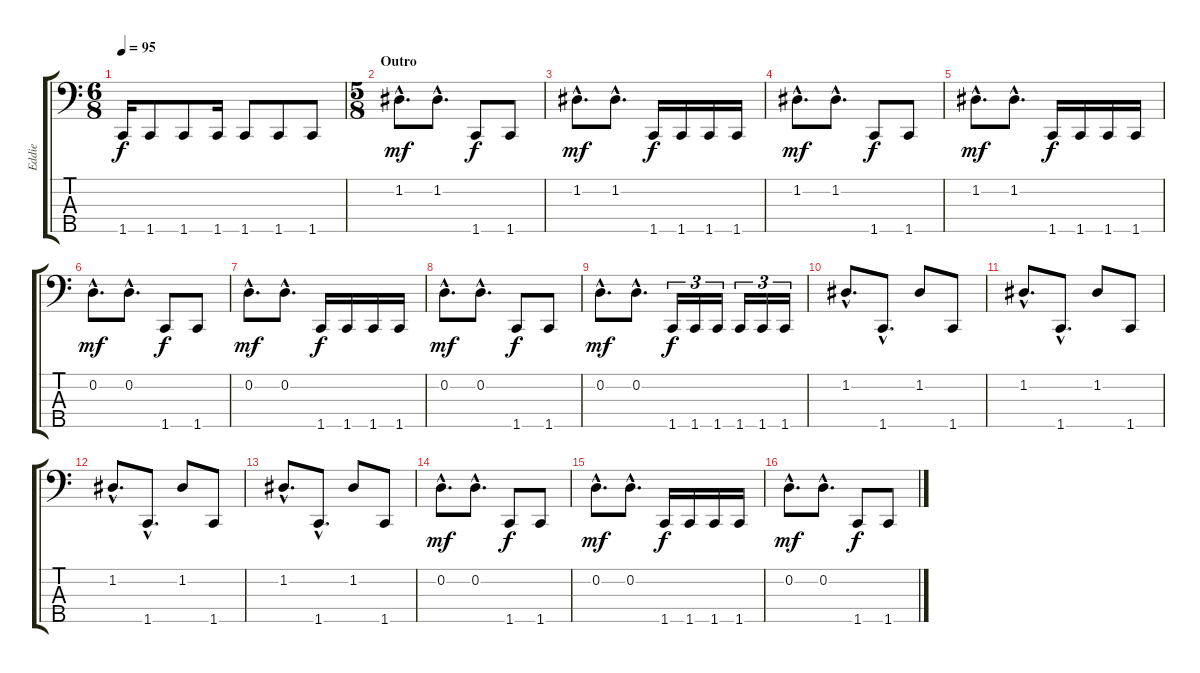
\track ("Eddie" "Eddie") {instrument electricbasspick}
\staff {score tabs}
\tuning (G2 D2 A1 E1 B0) {hide}
\ts (6 8)
\tempo 95
\clef f4
\ks c
1.5.16{dy f} 1.5.8 1.5.8 1.5.16 1.5.8 1.5.8 1.5.8 |
\ts (5 8)
\section ("" "Outro")
1.2{hac}.8{d dy mf} 1.2{hac}.8{d} 1.5.8{dy f} 1.5.8 |
1.2{hac}.8{d dy mf} 1.2{hac}.8{d} 1.5.16{dy f} 1.5.16 1.5.16 1.5.16 |
1.2{hac}.8{d dy mf} 1.2{hac}.8{d} 1.5.8{dy f} 1.5.8 |
1.2{hac}.8{d dy mf} 1.2{hac}.8{d} 1.5.16{dy f} 1.5.16 1.5.16 1.5.16 |
0.2{hac}.8{d dy mf} 0.2{hac}.8{d} 1.5.8{dy f} 1.5.8 |
0.2{hac}.8{d dy mf} 0.2{hac}.8{d} 1.5.16{dy f} 1.5.16 1.5.16 1.5.16 |
0.2{hac}.8{d dy mf} 0.2{hac}.8{d} 1.5.8{dy f} 1.5.8 |
0.2{hac}.8{d dy mf} 0.2{hac}.8{d} 1.5.16{tu (3 2) dy f} 1.5.16{tu (3 2)} 1.5.16{tu (3 2)} 1.5.16{tu (3 2)} 1.5.16{tu (3 2)} 1.5.16{tu (3 2)} |
1.2{hac}.8{d} 1.5{hac}.8{d} 1.2.8 1.5.8 |
1.2{hac}.8{d} 1.5{hac}.8{d} 1.2.8 1.5.8 |
1.2{hac}.8{d} 1.5{hac}.8{d} 1.2.8 1.5.8 |
1.2{hac}.8{d} 1.5{hac}.8{d} 1.2.8 1.5.8 |
0.2{hac}.8{d dy mf} 0.2{hac}.8{d} 1.5.8{dy f} 1.5.8 |
0.2{hac}.8{d dy mf} 0.2{hac}.8{d} 1.5.16{dy f} 1.5.16 1.5.16 1.5.16 |
0.2{hac}.8{d dy mf} 0.2{hac}.8{d} 1.5.8{dy f} 1.5.8
